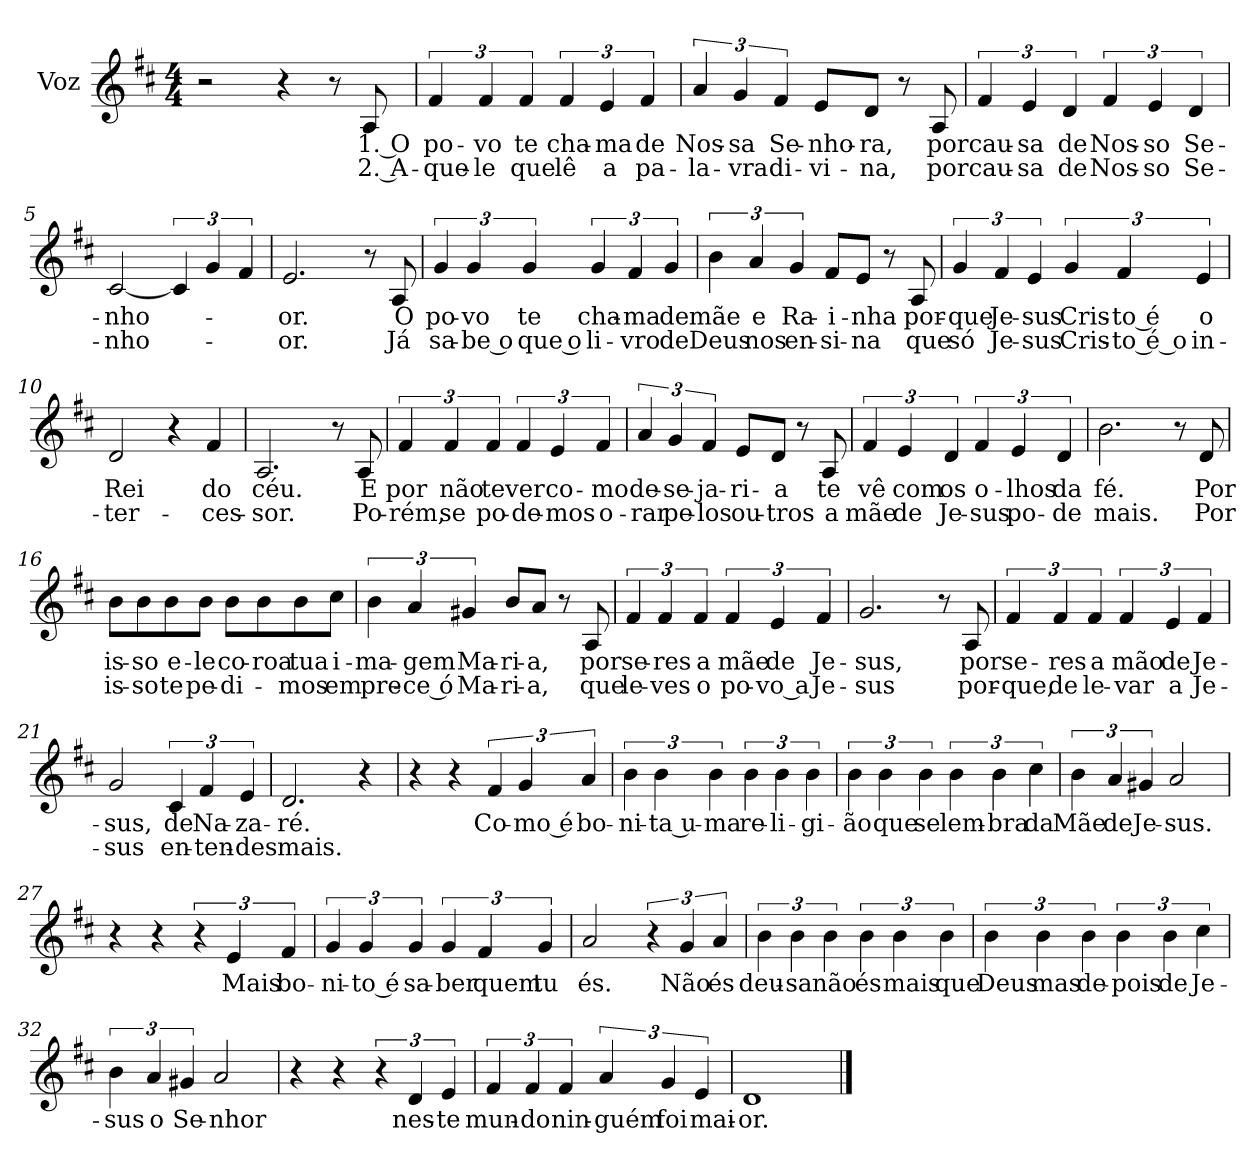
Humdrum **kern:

**kern	**text	**text
*part1	*part1	*part1
*staff1	*staff1	*staff1
*I"Voz	*	*
*I'Vo.	*	*
*clefG2	*	*
*k[f#c#]	*	*
*M4/4	*	*
=1	=1	=1
2r	.	.
4r	.	.
8r	.	.
!	!LO:LY:b	!LO:LY:b
8A/	1. O	2. A-
=2	=2	=2
!	!LO:LY:b	!LO:LY:b
6f#/	po-	-que-
!	!LO:LY:b	!LO:LY:b
6f#/	-vo	-le
!	!LO:LY:b	!LO:LY:b
6f#/	te	que
!	!LO:LY:b	!LO:LY:b
6f#/	cha-	lê
!	!LO:LY:b	!LO:LY:b
6e/	-ma	a
!	!LO:LY:b	!LO:LY:b
6f#/	de	pa-
=3	=3	=3
!	!LO:LY:b	!LO:LY:b
6a/	Nos-	-la-
!	!LO:LY:b	!LO:LY:b
6g/	-sa	-vra
!	!LO:LY:b	!LO:LY:b
6f#/	Se-	di-
!	!LO:LY:b	!LO:LY:b
8e/L	-nho-	-vi-
!	!LO:LY:b	!LO:LY:b
8d/J	-ra,	-na,
8r	.	.
!	!LO:LY:b	!LO:LY:b
8A/	por	por
=4	=4	=4
!	!LO:LY:b	!LO:LY:b
6f#/	cau-	cau-
!	!LO:LY:b	!LO:LY:b
6e/	-sa	-sa
!	!LO:LY:b	!LO:LY:b
6d/	de	de
!	!LO:LY:b	!LO:LY:b
6f#/	Nos-	Nos-
!	!LO:LY:b	!LO:LY:b
6e/	-so	-so
!	!LO:LY:b	!LO:LY:b
6d/	Se-	Se-
!!LO:LB:g=z
=5	=5	=5
!	!LO:LY:b	!LO:LY:b
[2c#/	-nho-	-nho-
6c#/]	.	.
6g/	.	.
6f#/	.	.
=6	=6	=6
!	!LO:LY:b	!LO:LY:b
2.e/	-or.	-or.
8r	.	.
!	!LO:LY:b	!LO:LY:b
8A/	O	Já
=7	=7	=7
!	!LO:LY:b	!LO:LY:b
6g/	po-	sa-
!	!LO:LY:b	!LO:LY:b
6g/	-vo	-be o
!	!LO:LY:b	!LO:LY:b
6g/	te	que o
!	!LO:LY:b	!LO:LY:b
6g/	cha-	li-
!	!LO:LY:b	!LO:LY:b
6f#/	-ma	-vro
!	!LO:LY:b	!LO:LY:b
6g/	de	de
=8	=8	=8
!	!LO:LY:b	!LO:LY:b
6b\	mãe	Deus
!	!LO:LY:b	!LO:LY:b
6a/	e	nos
!	!LO:LY:b	!LO:LY:b
6g/	Ra-	en-
!	!LO:LY:b	!LO:LY:b
8f#/L	-i-	-si-
!	!LO:LY:b	!LO:LY:b
8e/J	-nha	-na
8r	.	.
!	!LO:LY:b	!LO:LY:b
8A/	por-	que
!!LO:LB:g=z
=9	=9	=9
!	!LO:LY:b	!LO:LY:b
6g/	-que	só
!	!LO:LY:b	!LO:LY:b
6f#/	Je-	Je-
!	!LO:LY:b	!LO:LY:b
6e/	-sus	-sus
!	!LO:LY:b	!LO:LY:b
6g/	Cris-	Cris-
!	!LO:LY:b	!LO:LY:b
6f#/	-to é	-to é o
!	!LO:LY:b	!LO:LY:b
6e/	o	in-
=10	=10	=10
!	!LO:LY:b	!LO:LY:b
2d/	Rei	-ter-
4r	.	.
!	!LO:LY:b	!LO:LY:b
4f#/	do	-ces-
=11	=11	=11
!	!LO:LY:b	!LO:LY:b
2.A/	céu.	-sor.
8r	.	.
!	!LO:LY:b	!LO:LY:b
8A/	E	Po-
=12	=12	=12
!	!LO:LY:b	!LO:LY:b
6f#/	por	-rém,
!	!LO:LY:b	!LO:LY:b
6f#/	não	se
!	!LO:LY:b	!LO:LY:b
6f#/	te	po-
!	!LO:LY:b	!LO:LY:b
6f#/	ver	-de-
!	!LO:LY:b	!LO:LY:b
6e/	co-	-mos
!	!LO:LY:b	!LO:LY:b
6f#/	-mo	o-
!!LO:LB:g=z
=13	=13	=13
!	!LO:LY:b	!LO:LY:b
6a/	de-	-rar
!	!LO:LY:b	!LO:LY:b
6g/	-se-	pe-
!	!LO:LY:b	!LO:LY:b
6f#/	-ja-	-los
!	!LO:LY:b	!LO:LY:b
8e/L	-ri-	ou-
!	!LO:LY:b	!LO:LY:b
8d/J	-a	-tros
8r	.	.
!	!LO:LY:b	!LO:LY:b
8A/	te	a
=14	=14	=14
!	!LO:LY:b	!LO:LY:b
6f#/	vê	mãe
!	!LO:LY:b	!LO:LY:b
6e/	com	de
!	!LO:LY:b	!LO:LY:b
6d/	os	Je-
!	!LO:LY:b	!LO:LY:b
6f#/	o-	-sus
!	!LO:LY:b	!LO:LY:b
6e/	-lhos	po-
!	!LO:LY:b	!LO:LY:b
6d/	da	-de
=15	=15	=15
!	!LO:LY:b	!LO:LY:b
2.b\	fé.	mais.
8r	.	.
!	!LO:LY:b	!LO:LY:b
8d/	Por	Por
!!LO:LB:g=z
=16	=16	=16
!	!LO:LY:b	!LO:LY:b
8b\L	is-	is-
!	!LO:LY:b	!LO:LY:b
8b\	-so	-so
!	!LO:LY:b	!LO:LY:b
8b\	e-	te
!	!LO:LY:b	!LO:LY:b
8b\J	-le	pe-
!	!LO:LY:b	!LO:LY:b
8b\L	co-	-di-
!	!LO:LY:b	!
8b\	-roa	.
!	!LO:LY:b	!LO:LY:b
8b\	tua	-mos
!	!LO:LY:b	!LO:LY:b
8cc#\J	i-	em
=17	=17	=17
!	!LO:LY:b	!LO:LY:b
6b\	-ma-	pre-
!	!LO:LY:b	!LO:LY:b
6a/	-gem	-ce ó
!	!LO:LY:b	!LO:LY:b
6g#X/	Ma-	Ma-
!	!LO:LY:b	!LO:LY:b
8b/L	-ri-	-ri-
!	!LO:LY:b	!LO:LY:b
8a/J	-a,	-a,
8r	.	.
!	!LO:LY:b	!LO:LY:b
8A/	por	que
=18	=18	=18
!	!LO:LY:b	!LO:LY:b
6f#/	se-	le-
!	!LO:LY:b	!LO:LY:b
6f#/	-res	-ves
!	!LO:LY:b	!LO:LY:b
6f#/	a	o
!	!LO:LY:b	!LO:LY:b
6f#/	mãe	po-
!	!LO:LY:b	!LO:LY:b
6e/	de	-vo a
!	!LO:LY:b	!LO:LY:b
6f#/	Je-	Je-
=19	=19	=19
!	!LO:LY:b	!LO:LY:b
2.g/	-sus,	-sus
8r	.	.
!	!LO:LY:b	!LO:LY:b
8A/	por	por-
!!LO:LB:g=z
=20	=20	=20
!	!LO:LY:b	!LO:LY:b
6f#/	se-	-que,
!	!LO:LY:b	!LO:LY:b
6f#/	-res	de
!	!LO:LY:b	!LO:LY:b
6f#/	a	le-
!	!LO:LY:b	!LO:LY:b
6f#/	mão	-var
!	!LO:LY:b	!LO:LY:b
6e/	de	a
!	!LO:LY:b	!LO:LY:b
6f#/	Je-	Je-
=21	=21	=21
!	!LO:LY:b	!LO:LY:b
2g/	-sus,	-sus
!	!LO:LY:b	!LO:LY:b
6c#/	de	en-
!	!LO:LY:b	!LO:LY:b
6f#/	Na-	-ten-
!	!LO:LY:b	!LO:LY:b
6e/	-za-	-des
=22	=22	=22
!	!LO:LY:b	!LO:LY:b
2.d/	-ré.	mais.
4r	.	.
=23	=23	=23
4r	.	.
4r	.	.
!	!LO:LY:b	!
6f#/	Co-	.
!	!LO:LY:b	!
6g/	-mo é	.
!	!LO:LY:b	!
6a/	bo-	.
=24	=24	=24
!	!LO:LY:b	!
6b\	-ni-	.
!	!LO:LY:b	!
6b\	-ta u-	.
!	!LO:LY:b	!
6b\	-ma	.
!	!LO:LY:b	!
6b\	re-	.
!	!LO:LY:b	!
6b\	-li-	.
!	!LO:LY:b	!
6b\	-gi-	.
!!LO:LB:g=z
=25	=25	=25
!	!LO:LY:b	!
6b\	-ão	.
!	!LO:LY:b	!
6b\	que	.
!	!LO:LY:b	!
6b\	se	.
!	!LO:LY:b	!
6b\	lem-	.
!	!LO:LY:b	!
6b\	-bra	.
!	!LO:LY:b	!
6cc#\	da	.
=26	=26	=26
!	!LO:LY:b	!
6b\	Mãe	.
!	!LO:LY:b	!
6a/	de	.
!	!LO:LY:b	!
6g#X/	Je-	.
!	!LO:LY:b	!
2a/	-sus.	.
=27	=27	=27
4r	.	.
4r	.	.
6r	.	.
!	!LO:LY:b	!
6e/	Mais	.
!	!LO:LY:b	!
6f#/	bo-	.
=28	=28	=28
!	!LO:LY:b	!
6g/	-ni-	.
!	!LO:LY:b	!
6g/	-to é	.
!	!LO:LY:b	!
6g/	sa-	.
!	!LO:LY:b	!
6g/	-ber	.
!	!LO:LY:b	!
6f#/	quem	.
!	!LO:LY:b	!
6g/	tu	.
!!LO:PB:g=z
=29	=29	=29
!	!LO:LY:b	!
2a/	és.	.
6r	.	.
!	!LO:LY:b	!
6g/	Não	.
!	!LO:LY:b	!
6a/	és	.
=30	=30	=30
!	!LO:LY:b	!
6b\	deu-	.
!	!LO:LY:b	!
6b\	-sa	.
!	!LO:LY:b	!
6b\	não	.
!	!LO:LY:b	!
6b\	és	.
!	!LO:LY:b	!
6b\	mais	.
!	!LO:LY:b	!
6b\	que	.
=31	=31	=31
!	!LO:LY:b	!
6b\	Deus	.
!	!LO:LY:b	!
6b\	mas	.
!	!LO:LY:b	!
6b\	de-	.
!	!LO:LY:b	!
6b\	-pois	.
!	!LO:LY:b	!
6b\	de	.
!	!LO:LY:b	!
6cc#\	Je-	.
=32	=32	=32
!	!LO:LY:b	!
6b\	-sus	.
!	!LO:LY:b	!
6a/	o	.
!	!LO:LY:b	!
6g#X/	Se-	.
!	!LO:LY:b	!
2a/	-nhor	.
!!LO:LB:g=z
=33	=33	=33
4r	.	.
4r	.	.
6r	.	.
!	!LO:LY:b	!
6d/	nes-	.
!	!LO:LY:b	!
6e/	-te	.
=34	=34	=34
!	!LO:LY:b	!
6f#/	mun-	.
!	!LO:LY:b	!
6f#/	-do	.
!	!LO:LY:b	!
6f#/	nin-	.
!	!LO:LY:b	!
6a/	-guém	.
!	!LO:LY:b	!
6g/	foi	.
!	!LO:LY:b	!
6e/	mai-	.
=35	=35	=35
!	!LO:LY:b	!
1d	-or.	.
==	==	==
*-	*-	*-
